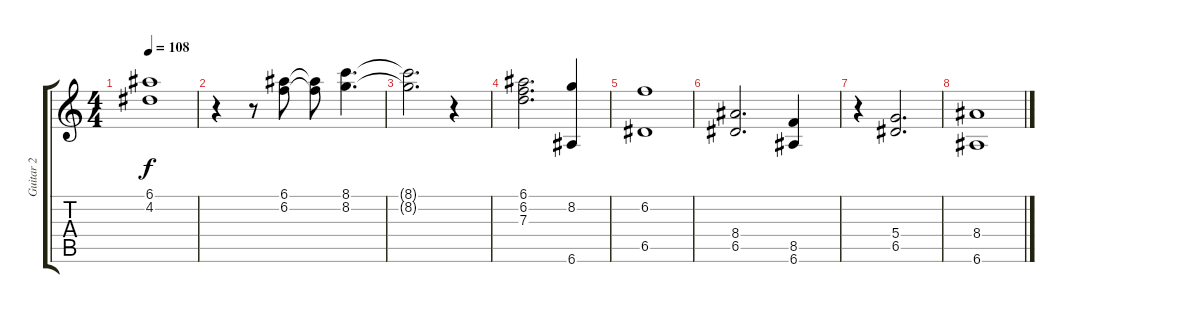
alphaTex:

\track ("Guitar 2" "Guitar 2") {instrument acousticguitarnylon}
\staff {score tabs}
\tuning (E4 B3 G3 D3 A2 E2) {hide}
\ts (4 4)
\tempo 108
\clef g2
\ks c
(6.1 4.2).1{dy f} |
r.4 r.8 (6.1 6.2).8 (6.1{t} 6.2{t}).8 (8.1 8.2).4{d} |
(8.1{t} 8.2{t}).2{d} r.4 |
(6.1 6.2 7.3).2{d} (8.2 6.6).4 |
(6.2 6.5).1 |
(8.4 6.5).2{d} (8.5 6.6).4 |
r.4 (5.4 6.5).2{d} |
(8.4 6.6).1
